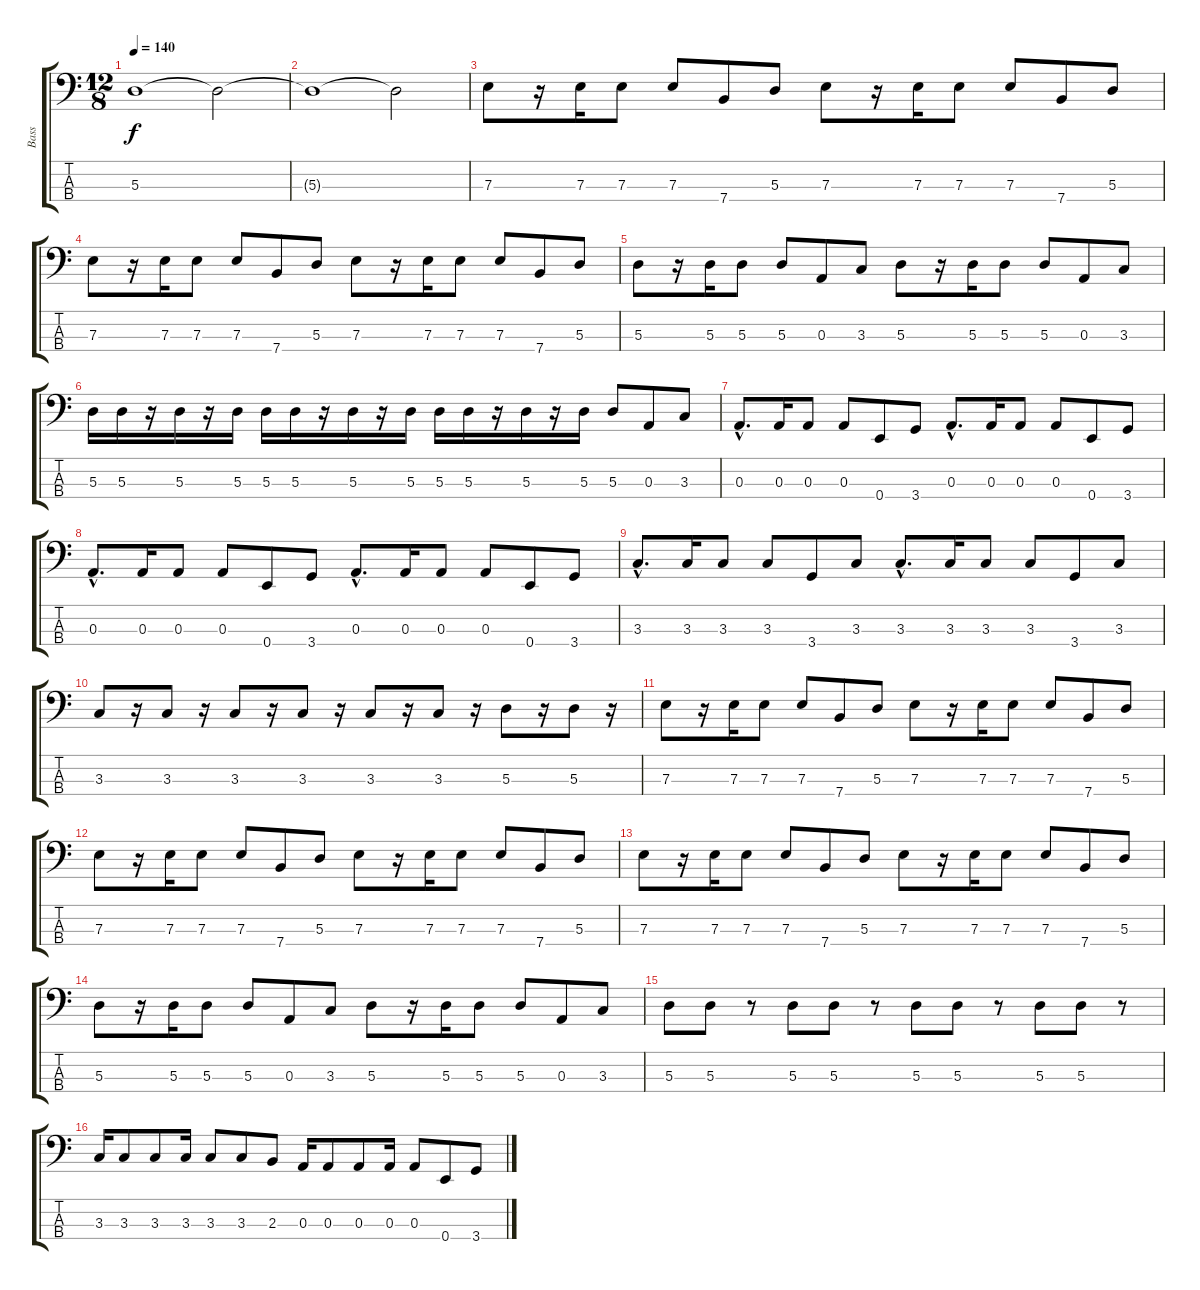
\track ("Bass" "Bass") {instrument electricbasspick}
\staff {score tabs}
\tuning (G2 D2 A1 E1) {hide}
\ts (12 8)
\tempo 140
\clef f4
\ks c
5.3{t}.1{dy f} 5.3{t}.2 |
5.3{t}.1 5.3{t}.2 |
7.3.8 r.16 7.3.16 7.3.8 7.3.8 7.4.8 5.3.8 7.3.8 r.16 7.3.16 7.3.8 7.3.8 7.4.8 5.3.8 |
7.3.8 r.16 7.3.16 7.3.8 7.3.8 7.4.8 5.3.8 7.3.8 r.16 7.3.16 7.3.8 7.3.8 7.4.8 5.3.8 |
5.3.8 r.16 5.3.16 5.3.8 5.3.8 0.3.8 3.3.8 5.3.8 r.16 5.3.16 5.3.8 5.3.8 0.3.8 3.3.8 |
5.3.16 5.3.16 r.16 5.3.16 r.16 5.3.16 5.3.16 5.3.16 r.16 5.3.16 r.16 5.3.16 5.3.16 5.3.16 r.16 5.3.16 r.16 5.3.16 5.3.8 0.3.8 3.3.8 |
0.3{hac}.8{d} 0.3.16 0.3.8 0.3.8 0.4.8 3.4.8 0.3{hac}.8{d} 0.3.16 0.3.8 0.3.8 0.4.8 3.4.8 |
0.3{hac}.8{d} 0.3.16 0.3.8 0.3.8 0.4.8 3.4.8 0.3{hac}.8{d} 0.3.16 0.3.8 0.3.8 0.4.8 3.4.8 |
3.3{hac}.8{d} 3.3.16 3.3.8 3.3.8 3.4.8 3.3.8 3.3{hac}.8{d} 3.3.16 3.3.8 3.3.8 3.4.8 3.3.8 |
3.3.8 r.16 3.3.8 r.16 3.3.8 r.16 3.3.8 r.16 3.3.8 r.16 3.3.8 r.16 5.3.8 r.16 5.3.8 r.16 |
7.3.8 r.16 7.3.16 7.3.8 7.3.8 7.4.8 5.3.8 7.3.8 r.16 7.3.16 7.3.8 7.3.8 7.4.8 5.3.8 |
7.3.8 r.16 7.3.16 7.3.8 7.3.8 7.4.8 5.3.8 7.3.8 r.16 7.3.16 7.3.8 7.3.8 7.4.8 5.3.8 |
7.3.8 r.16 7.3.16 7.3.8 7.3.8 7.4.8 5.3.8 7.3.8 r.16 7.3.16 7.3.8 7.3.8 7.4.8 5.3.8 |
5.3.8 r.16 5.3.16 5.3.8 5.3.8 0.3.8 3.3.8 5.3.8 r.16 5.3.16 5.3.8 5.3.8 0.3.8 3.3.8 |
5.3.8 5.3.8 r.8 5.3.8 5.3.8 r.8 5.3.8 5.3.8 r.8 5.3.8 5.3.8 r.8 |
3.3.16 3.3.8 3.3.8 3.3.16 3.3.8 3.3.8 2.3.8 0.3.16 0.3.8 0.3.8 0.3.16 0.3.8 0.4.8 3.4.8
